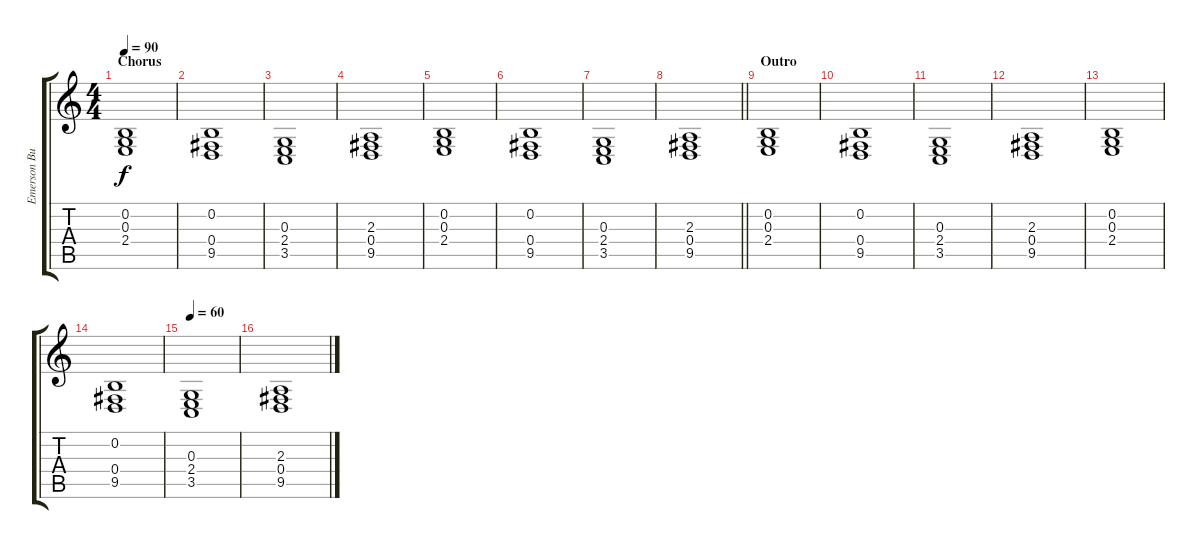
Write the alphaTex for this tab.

\track ("Emerson Burton (Keyboard)" "Emerson Bu") {instrument stringensemble1}
\staff {score tabs}
\tuning (E4 B3 G3 D3 A2 E2) {hide}
\ts (4 4)
\section ("" "Chorus")
\tempo 90
\clef g2
\ks c
(0.2 0.3 2.4).1{dy f} |
(0.2 0.4 9.5).1 |
(0.3 2.4 3.5).1 |
(2.3 0.4 9.5).1 |
(0.2 0.3 2.4).1 |
(0.2 0.4 9.5).1 |
(0.3 2.4 3.5).1 |
\barLineRight lightlight
(2.3 0.4 9.5).1 |
\section ("" "Outro")
(0.2 0.3 2.4).1 |
(0.2 0.4 9.5).1 |
(0.3 2.4 3.5).1 |
(2.3 0.4 9.5).1 |
(0.2 0.3 2.4).1 |
(0.2 0.4 9.5).1 |
\tempo 60
(0.3 2.4 3.5).1 |
(2.3 0.4 9.5).1
